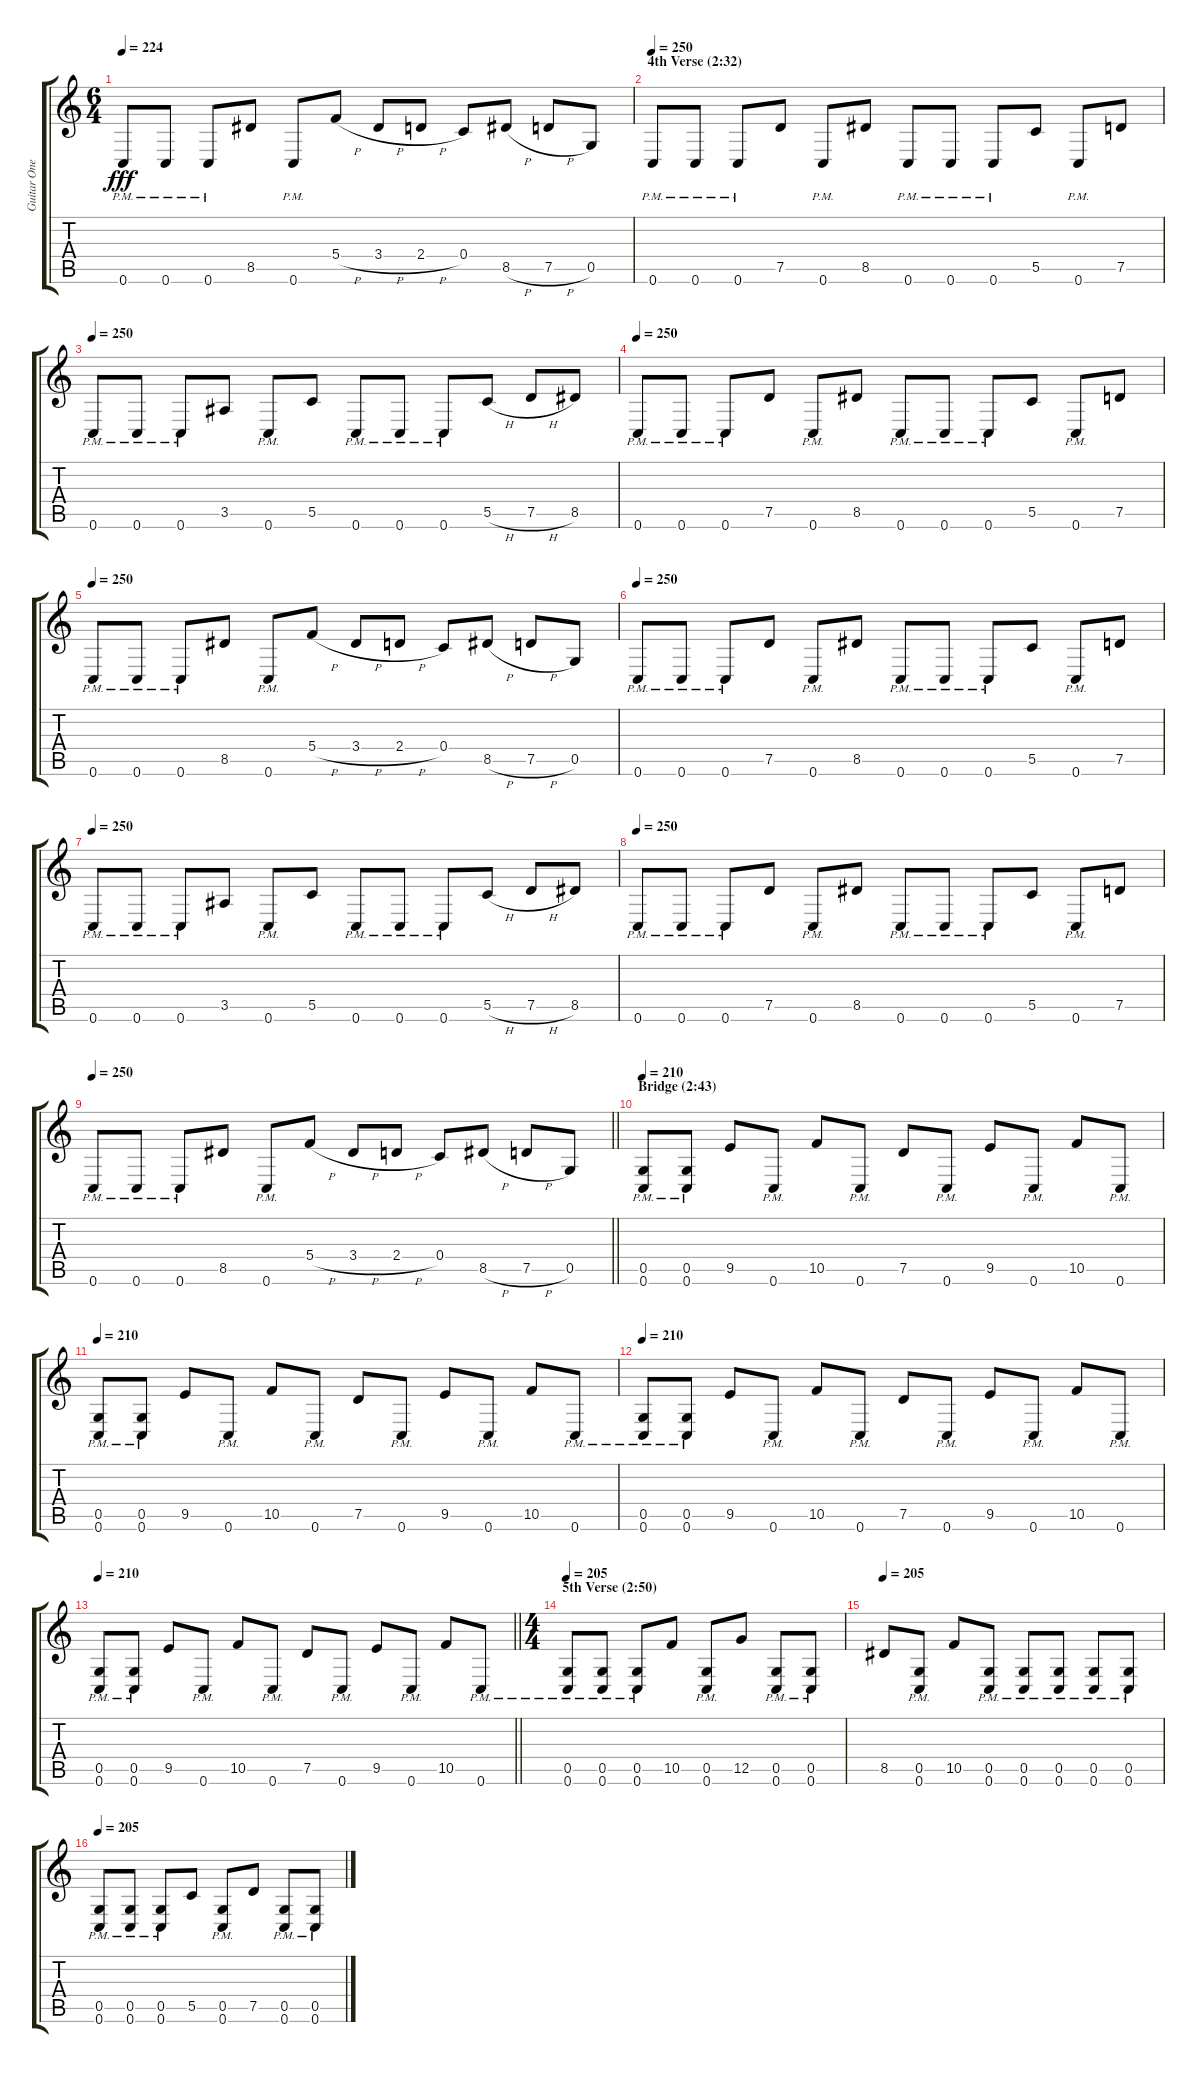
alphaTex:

\track ("Guitar One" "Guitar One") {instrument distortionguitar}
\staff {score tabs}
\tuning (D4 A3 F3 C3 G2 C2) {hide}
\ts (6 4)
\tempo 224
\clef g2
\ks c
0.6{pm}.8{dy fff} 0.6{pm}.8 0.6{pm}.8 8.5.8 0.6{pm}.8 5.4{h}.8 3.4{h}.8 2.4{h}.8 0.4.8 8.5{h}.8 7.5{h}.8 0.5.8 |
\section ("" "4th Verse (2:32)")
\tempo 250
0.6{pm}.8 0.6{pm}.8 0.6{pm}.8 7.5.8 0.6{pm}.8 8.5.8 0.6{pm}.8 0.6{pm}.8 0.6{pm}.8 5.5.8 0.6{pm}.8 7.5.8 |
\tempo 250
0.6{pm}.8 0.6{pm}.8 0.6{pm}.8 3.5.8 0.6{pm}.8 5.5.8 0.6{pm}.8 0.6{pm}.8 0.6{pm}.8 5.5{h}.8 7.5{h}.8 8.5.8 |
\tempo 250
0.6{pm}.8 0.6{pm}.8 0.6{pm}.8 7.5.8 0.6{pm}.8 8.5.8 0.6{pm}.8 0.6{pm}.8 0.6{pm}.8 5.5.8 0.6{pm}.8 7.5.8 |
\tempo 250
0.6{pm}.8 0.6{pm}.8 0.6{pm}.8 8.5.8 0.6{pm}.8 5.4{h}.8 3.4{h}.8 2.4{h}.8 0.4.8 8.5{h}.8 7.5{h}.8 0.5.8 |
\tempo 250
0.6{pm}.8 0.6{pm}.8 0.6{pm}.8 7.5.8 0.6{pm}.8 8.5.8 0.6{pm}.8 0.6{pm}.8 0.6{pm}.8 5.5.8 0.6{pm}.8 7.5.8 |
\tempo 250
0.6{pm}.8 0.6{pm}.8 0.6{pm}.8 3.5.8 0.6{pm}.8 5.5.8 0.6{pm}.8 0.6{pm}.8 0.6{pm}.8 5.5{h}.8 7.5{h}.8 8.5.8 |
\tempo 250
0.6{pm}.8 0.6{pm}.8 0.6{pm}.8 7.5.8 0.6{pm}.8 8.5.8 0.6{pm}.8 0.6{pm}.8 0.6{pm}.8 5.5.8 0.6{pm}.8 7.5.8 |
\tempo 250
\barLineRight lightlight
0.6{pm}.8 0.6{pm}.8 0.6{pm}.8 8.5.8 0.6{pm}.8 5.4{h}.8 3.4{h}.8 2.4{h}.8 0.4.8 8.5{h}.8 7.5{h}.8 0.5.8 |
\section ("" "Bridge (2:43)")
\tempo 210
(0.5{pm} 0.6{pm}).8 (0.5{pm} 0.6{pm}).8 9.5.8 0.6{pm}.8 10.5.8 0.6{pm}.8 7.5.8 0.6{pm}.8 9.5.8 0.6{pm}.8 10.5.8 0.6{pm}.8 |
\tempo 210
(0.5{pm} 0.6{pm}).8 (0.5{pm} 0.6{pm}).8 9.5.8 0.6{pm}.8 10.5.8 0.6{pm}.8 7.5.8 0.6{pm}.8 9.5.8 0.6{pm}.8 10.5.8 0.6{pm}.8 |
\tempo 210
(0.5{pm} 0.6{pm}).8 (0.5{pm} 0.6{pm}).8 9.5.8 0.6{pm}.8 10.5.8 0.6{pm}.8 7.5.8 0.6{pm}.8 9.5.8 0.6{pm}.8 10.5.8 0.6{pm}.8 |
\tempo 210
\barLineRight lightlight
(0.5{pm} 0.6{pm}).8 (0.5{pm} 0.6{pm}).8 9.5.8 0.6{pm}.8 10.5.8 0.6{pm}.8 7.5.8 0.6{pm}.8 9.5.8 0.6{pm}.8 10.5.8 0.6{pm}.8 |
\ts (4 4)
\section ("" "5th Verse (2:50)")
\tempo 205
(0.5{pm} 0.6{pm}).8 (0.5{pm} 0.6{pm}).8 (0.5{pm} 0.6{pm}).8 10.5.8 (0.5{pm} 0.6{pm}).8 12.5.8 (0.5{pm} 0.6{pm}).8 (0.5{pm} 0.6{pm}).8 |
\tempo 205
8.5.8 (0.5{pm} 0.6{pm}).8 10.5.8 (0.5{pm} 0.6{pm}).8 (0.5{pm} 0.6{pm}).8 (0.5{pm} 0.6{pm}).8 (0.5{pm} 0.6{pm}).8 (0.5{pm} 0.6{pm}).8 |
\tempo 205
(0.5{pm} 0.6{pm}).8 (0.5{pm} 0.6{pm}).8 (0.5{pm} 0.6{pm}).8 5.5.8 (0.5{pm} 0.6{pm}).8 7.5.8 (0.5{pm} 0.6{pm}).8 (0.5{pm} 0.6{pm}).8
